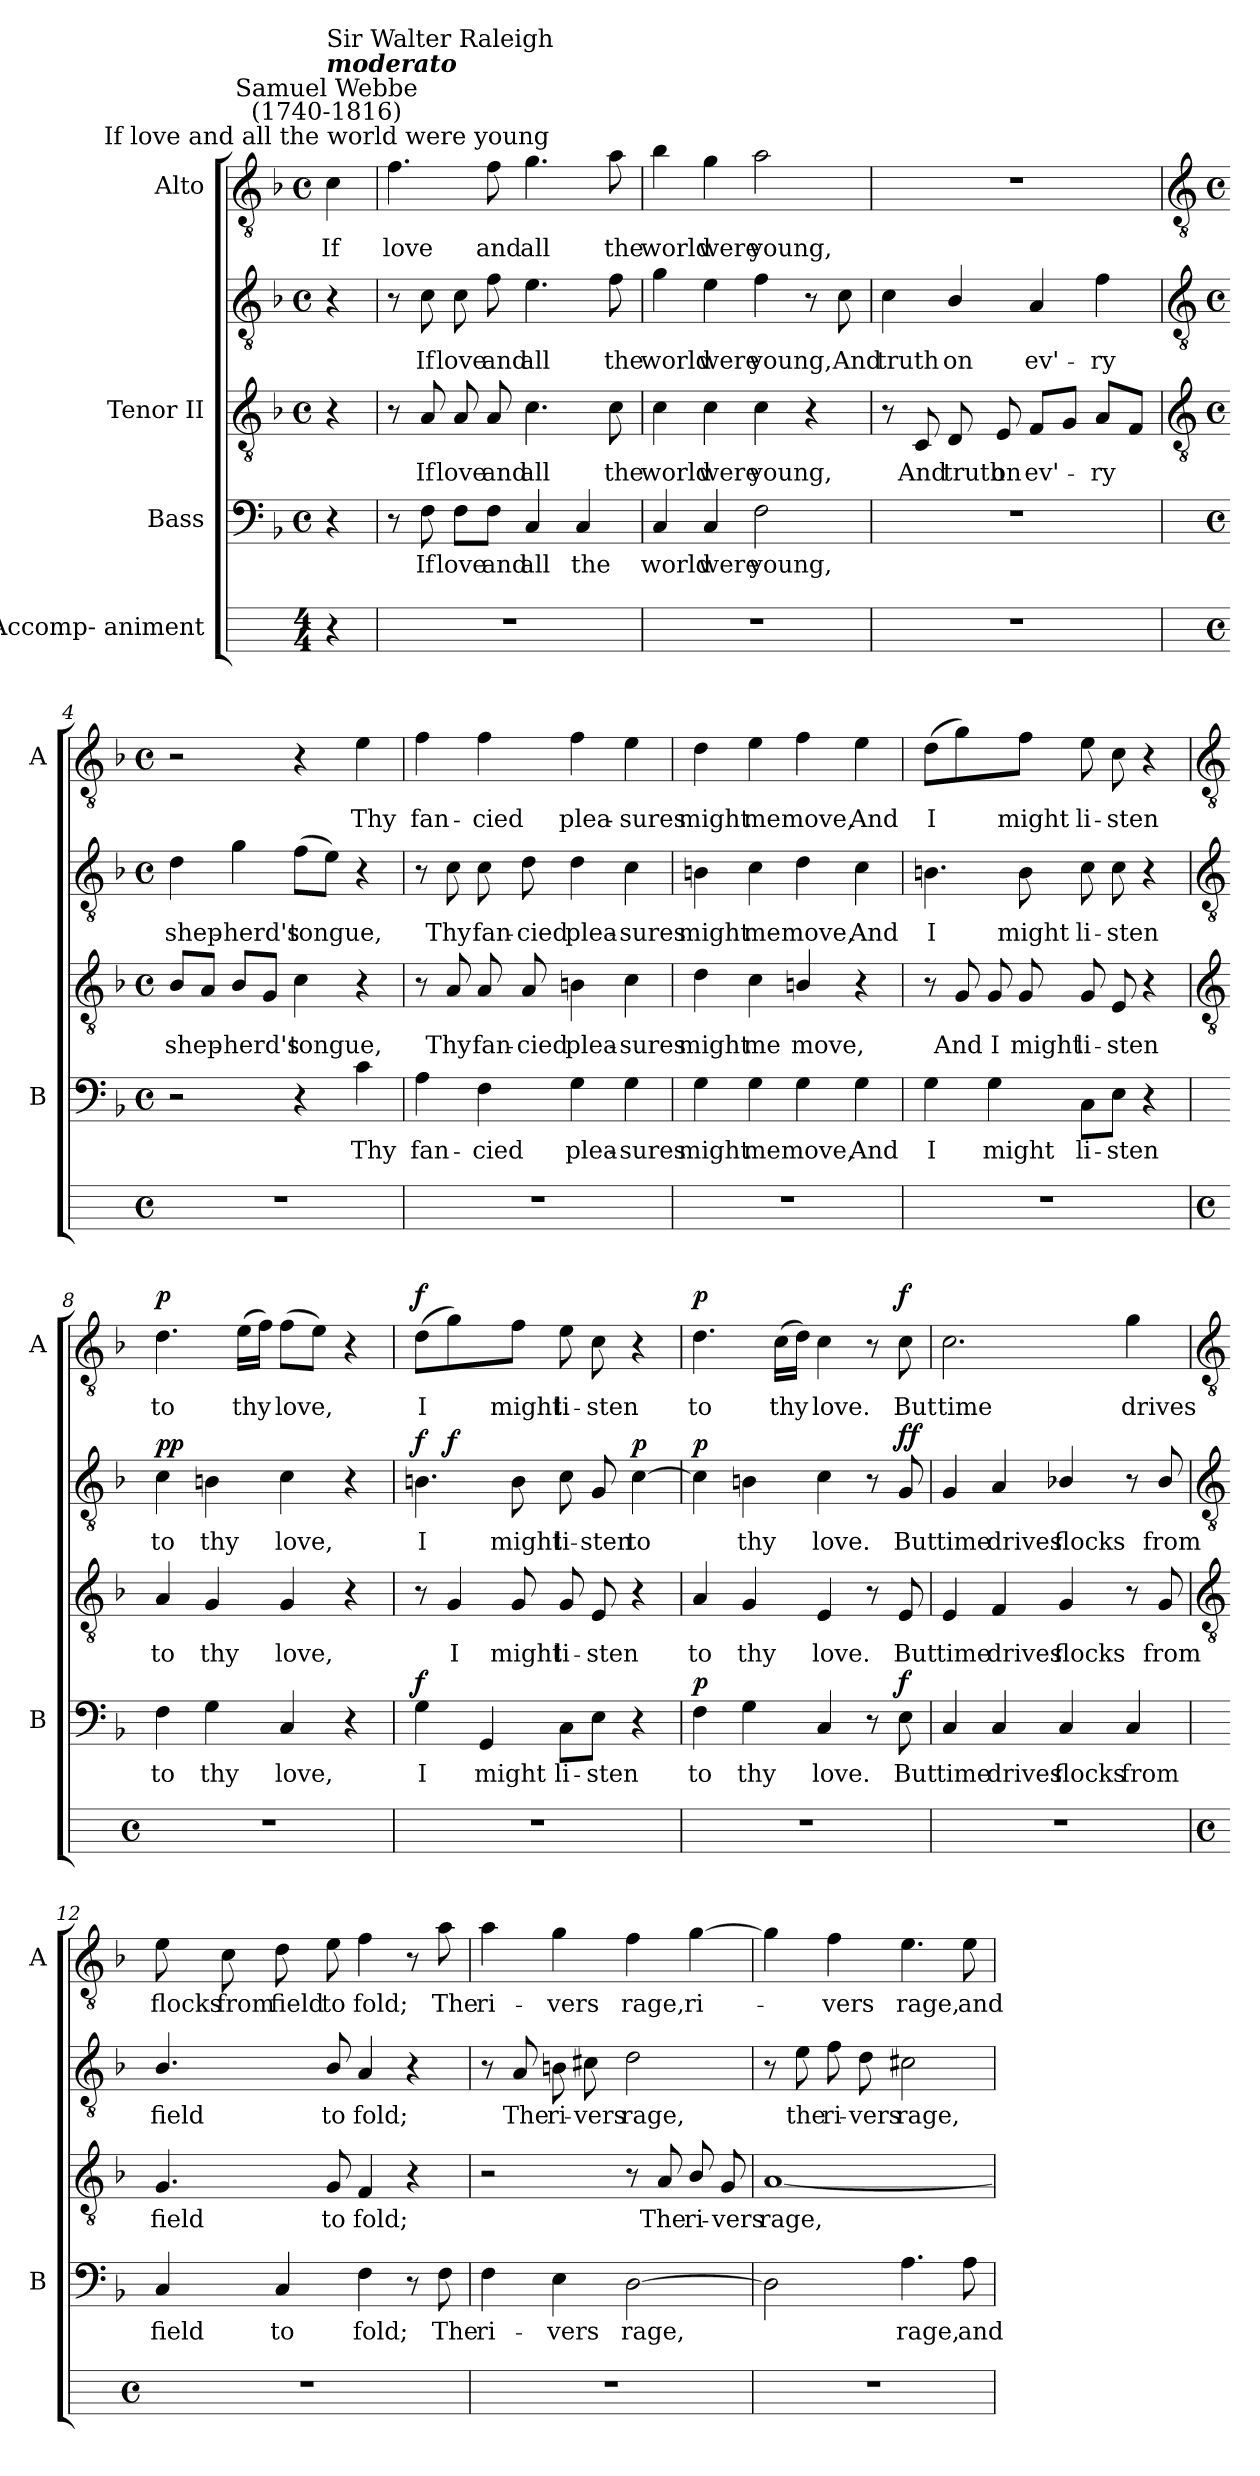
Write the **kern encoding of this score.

**kern	**kern	**text	**dynam	**kern	**text	**kern	**text	**dynam	**kern	**text	**dynam
*part4	*part3	*part3	*part3	*part2	*part2	*part2	*part2	*part2	*part1	*part1	*part1
*staff5	*staff4	*staff4	*staff4	*staff3	*staff3	*staff2	*staff2	*staff2/3	*staff1	*staff1	*staff1
*I"Accomp- animent	*I"Bass	*	*	*I"Tenor II	*	*	*	*	*I"Alto	*	*
*	*I'B	*	*	*	*	*	*	*	*I'A	*	*
*	*clefF4	*	*	*clefGv2	*	*clefGv2	*	*	*clefGv2	*	*
*	*k[b-]	*	*	*k[b-]	*	*k[b-]	*	*	*k[b-]	*	*
*	*F:	*	*	*F:	*	*F:	*	*	*F:	*	*
*M4/4	*M4/4	*	*	*M4/4	*	*M4/4	*	*	*M4/4	*	*
*	*met(c)	*	*	*met(c)	*	*met(c)	*	*	*met(c)	*	*
=	=	=	=	=	=	=	=	=	=	=	=
!	!	!	!	!	!	!	!	!	!LO:TX:a:cj:t=If love and all the world were young	!	!
!	!	!	!	!	!	!	!	!	!LO:TX:a:cj:t=Samuel Webbe\n(1740-1816)	!	!
!	!	!	!	!	!	!	!	!	!LO:TX:a:Bi:t=moderato	!	!
!	!	!	!	!	!	!	!	!	!LO:TX:a:t=Sir Walter Raleigh	!	!
!	!	!	!	!	!	!	!	!	!	!LO:LY:b	!
4r	4r	.	.	4r	.	4r	.	.	4c	If	.
=1	=1	=1	=1	=1	=1	=1	=1	=1	=1	=1	=1
!	!	!	!	!	!	!	!	!	!	!LO:LY:b	!
1r	8r	.	.	8r	.	8r	.	.	4.f	love	.
!	!	!LO:LY:b	!	!	!LO:LY:b	!	!LO:LY:b	!	!	!	!
.	8F	If	.	8A	If	8c	If	.	.	.	.
!	!	!LO:LY:b	!	!	!LO:LY:b	!	!LO:LY:b	!	!	!	!
.	8F\L	love	.	8A	love	8c	love	.	.	.	.
!	!	!LO:LY:b	!	!	!LO:LY:b	!	!LO:LY:b	!	!	!LO:LY:b	!
.	8F\J	and	.	8A	and	8f	and	.	8f	and	.
!	!	!LO:LY:b	!	!	!LO:LY:b	!	!LO:LY:b	!	!	!LO:LY:b	!
.	4C	all	.	4.c	all	4.e	all	.	4.g	all	.
!	!	!LO:LY:b	!	!	!	!	!	!	!	!	!
.	4C	the	.	.	.	.	.	.	.	.	.
!	!	!	!	!	!LO:LY:b	!	!LO:LY:b	!	!	!LO:LY:b	!
.	.	.	.	8c	the	8f	the	.	8a	the	.
=2	=2	=2	=2	=2	=2	=2	=2	=2	=2	=2	=2
!	!	!LO:LY:b	!	!	!LO:LY:b	!	!LO:LY:b	!	!	!LO:LY:b	!
1r	4C	world	.	4c	world	4g	world	.	4b-	world	.
!	!	!LO:LY:b	!	!	!LO:LY:b	!	!LO:LY:b	!	!	!LO:LY:b	!
.	4C	were	.	4c	were	4e	were	.	4g	were	.
!	!	!LO:LY:b	!	!	!LO:LY:b	!	!LO:LY:b	!	!	!LO:LY:b	!
.	2F	young,	.	4c	young,	4f	young,	.	2a	young,	.
.	.	.	.	4r	.	8r	.	.	.	.	.
!	!	!	!	!	!	!	!LO:LY:b	!	!	!	!
.	.	.	.	.	.	8c	And	.	.	.	.
=3	=3	=3	=3	=3	=3	=3	=3	=3	=3	=3	=3
!	!	!	!	!	!	!	!LO:LY:b	!	!	!	!
1r	1r	.	.	8r	.	4c	truth	.	1r	.	.
!	!	!	!	!	!LO:LY:b	!	!	!	!	!	!
.	.	.	.	8C	And	.	.	.	.	.	.
!	!	!	!	!	!LO:LY:b	!	!LO:LY:b	!	!	!	!
.	.	.	.	8D	truth	4B-/	on	.	.	.	.
!	!	!	!	!	!LO:LY:b	!	!	!	!	!	!
.	.	.	.	8E	on	.	.	.	.	.	.
!	!	!	!	!	!LO:LY:b	!	!LO:LY:b	!	!	!	!
.	.	.	.	8FL	ev'-	4A	ev'-	.	.	.	.
.	.	.	.	8GJ	.	.	.	.	.	.	.
!	!	!	!	!	!LO:LY:b	!	!LO:LY:b	!	!	!	!
.	.	.	.	8AL	ry	4f	-ry	.	.	.	.
.	.	.	.	8FJ	.	.	.	.	.	.	.
!!LO:LB:g=z
=4	=4	=4	=4	=4	=4	=4	=4	=4	=4	=4	=4
*	*	*	*	*clefGv2	*	*clefGv2	*	*	*clefGv2	*	*
*M4/4	*M4/4	*	*	*M4/4	*	*M4/4	*	*	*M4/4	*	*
*met(c)	*met(c)	*	*	*met(c)	*	*met(c)	*	*	*met(c)	*	*
!	!	!	!	!	!LO:LY:b	!	!LO:LY:b	!	!	!	!
1r	2r	.	.	8B-L	shep-	4d	shep-	.	2r	.	.
.	.	.	.	8AJ	.	.	.	.	.	.	.
!	!	!	!	!	!LO:LY:b	!	!LO:LY:b	!	!	!	!
.	.	.	.	8B-L	herd's	4g	-herd's	.	.	.	.
.	.	.	.	8GJ	.	.	.	.	.	.	.
!	!	!	!	!	!LO:LY:b	!	!LO:LY:b	!	!	!	!
.	4r	.	.	4c	tongue,	(>8fL	tongue,	.	4r	.	.
.	.	.	.	.	.	8eJ)	.	.	.	.	.
!	!	!LO:LY:b	!	!	!	!	!	!	!	!LO:LY:b	!
.	4c	Thy	.	4r	.	4r	.	.	4e	Thy	.
=5	=5	=5	=5	=5	=5	=5	=5	=5	=5	=5	=5
!	!	!LO:LY:b	!	!	!	!	!	!	!	!LO:LY:b	!
1r	4A	fan-	.	8r	.	8r	.	.	4f	fan-	.
!	!	!	!	!	!LO:LY:b	!	!LO:LY:b	!	!	!	!
.	.	.	.	8A	Thy	8c	Thy	.	.	.	.
!	!	!LO:LY:b	!	!	!LO:LY:b	!	!LO:LY:b	!	!	!LO:LY:b	!
.	4F	-cied	.	8A	fan-	8c	fan-	.	4f	-cied	.
!	!	!	!	!	!LO:LY:b	!	!LO:LY:b	!	!	!	!
.	.	.	.	8A	-cied	8d	-cied	.	.	.	.
!	!	!LO:LY:b	!	!	!LO:LY:b	!	!LO:LY:b	!	!	!LO:LY:b	!
.	4G	plea-	.	4Bn	plea-	4d	plea-	.	4f	plea-	.
!	!	!LO:LY:b	!	!	!LO:LY:b	!	!LO:LY:b	!	!	!LO:LY:b	!
.	4G	-sures	.	4c	-sures	4c	-sures	.	4e	-sures	.
=6	=6	=6	=6	=6	=6	=6	=6	=6	=6	=6	=6
!	!	!LO:LY:b	!	!	!LO:LY:b	!	!LO:LY:b	!	!	!LO:LY:b	!
1r	4G	might	.	4d	might	4Bn	might	.	4d	might	.
!	!	!LO:LY:b	!	!	!LO:LY:b	!	!LO:LY:b	!	!	!LO:LY:b	!
.	4G	me	.	4c	me	4c	me	.	4e	me	.
!	!	!LO:LY:b	!	!	!LO:LY:b	!	!LO:LY:b	!	!	!LO:LY:b	!
.	4G	move,	.	4Bn/	move,	4d	move,	.	4f	move,	.
!	!	!LO:LY:b	!	!	!	!	!LO:LY:b	!	!	!LO:LY:b	!
.	4G	And	.	4r	.	4c	And	.	4e	And	.
=7	=7	=7	=7	=7	=7	=7	=7	=7	=7	=7	=7
!	!	!LO:LY:b	!	!	!	!	!LO:LY:b	!	!	!LO:LY:b	!
1r	4G	I	.	8r	.	4.Bn	I	.	(>8dL	I	.
!	!	!	!	!	!LO:LY:b	!	!	!	!	!	!
.	.	.	.	8G	And	.	.	.	4g)	.	.
!	!	!LO:LY:b	!	!	!LO:LY:b	!	!	!	!	!	!
.	4G	might	.	8G	I	.	.	.	.	.	.
!	!	!	!	!	!LO:LY:b	!	!LO:LY:b	!	!	!LO:LY:b	!
.	.	.	.	8G	might	8B	might	.	8fJ	might	.
!	!	!LO:LY:b	!	!	!LO:LY:b	!	!LO:LY:b	!	!	!LO:LY:b	!
.	8C\L	li-	.	8G	li-	8c	li-	.	8e	li-	.
!	!	!LO:LY:b	!	!	!LO:LY:b	!	!LO:LY:b	!	!	!LO:LY:b	!
.	8E\J	-sten	.	8E	-sten	8c	-sten	.	8c	-sten	.
.	4r	.	.	4r	.	4r	.	.	4r	.	.
!!LO:LB:g=z
=8	=8	=8	=8	=8	=8	=8	=8	=8	=8	=8	=8
*	*	*	*	*clefGv2	*	*clefGv2	*	*	*clefGv2	*	*
*M4/4	*	*	*	*	*	*	*	*	*	*	*
*met(c)	*	*	*	*	*	*	*	*	*	*	*
!	!	!LO:LY:b	!	!	!LO:LY:b	!	!LO:LY:b	!LO:DY:b=2	!	!LO:LY:b	!
!	!	!	!	!	!	!	!	!LO:DY:n=1:b	!	!	!LO:DY:b
1r	4F	to	.	4A	to	4c	to	p p	4.d	to	p
!	!	!LO:LY:b	!	!	!LO:LY:b	!	!LO:LY:b	!	!	!	!
.	4G	thy	.	4G	thy	4Bn	thy	.	.	.	.
!	!	!	!	!	!	!	!	!	!	!LO:LY:b	!
.	.	.	.	.	.	.	.	.	(>16eLL	thy	.
.	.	.	.	.	.	.	.	.	16fJJ)	.	.
!	!	!LO:LY:b	!	!	!LO:LY:b	!	!LO:LY:b	!	!	!LO:LY:b	!
.	4C	love,	.	4G	love,	4c	love,	.	(>8fL	love,	.
.	.	.	.	.	.	.	.	.	8eJ)	.	.
.	4r	.	.	4r	.	4r	.	.	4r	.	.
=9	=9	=9	=9	=9	=9	=9	=9	=9	=9	=9	=9
!	!	!LO:LY:b	!LO:DY:b	!	!	!	!LO:LY:b	!LO:DY:b	!	!LO:LY:b	!LO:DY:b
1r	4G	I	f	8r	.	4.Bn	I	f	(>8dL	I	f
!	!	!	!	!	!LO:LY:b	!	!	!LO:DY:b=2	!	!	!
.	.	.	.	4G	I	.	.	f	4g)	.	.
!	!	!LO:LY:b	!	!	!	!	!	!	!	!	!
.	4GG	might	.	.	.	.	.	.	.	.	.
!	!	!	!	!	!LO:LY:b	!	!LO:LY:b	!	!	!LO:LY:b	!
.	.	.	.	8G	might	8B	might	.	8fJ	might	.
!	!	!LO:LY:b	!	!	!LO:LY:b	!	!LO:LY:b	!	!	!LO:LY:b	!
.	8C\L	li-	.	8G	li-	8c	li-	.	8e	li-	.
!	!	!LO:LY:b	!	!	!LO:LY:b	!	!LO:LY:b	!	!	!LO:LY:b	!
.	8E\J	-sten	.	8E	-sten	8G	-sten	.	8c	-sten	.
!	!	!	!	!	!	!	!LO:LY:b	!LO:DY:b	!	!	!
.	4r	.	.	4r	.	[4c	to	p	4r	.	.
=10	=10	=10	=10	=10	=10	=10	=10	=10	=10	=10	=10
!	!	!LO:LY:b	!LO:DY:b	!	!LO:LY:b	!	!	!LO:DY:b=2	!	!LO:LY:b	!LO:DY:b
1r	4F	to	p	4A	to	4c]	.	p	4.d	to	p
!	!	!LO:LY:b	!	!	!LO:LY:b	!	!LO:LY:b	!	!	!	!
.	4G	thy	.	4G	thy	4Bn	thy	.	.	.	.
!	!	!	!	!	!	!	!	!	!	!LO:LY:b	!
.	.	.	.	.	.	.	.	.	(>16cLL	thy	.
.	.	.	.	.	.	.	.	.	16dJJ)	.	.
!	!	!LO:LY:b	!	!	!LO:LY:b	!	!LO:LY:b	!	!	!LO:LY:b	!
.	4C	love.	.	4E	love.	4c	love.	.	4c	love.	.
.	8r	.	.	8r	.	8r	.	.	8r	.	.
!	!	!LO:LY:b	!LO:DY:b	!	!LO:LY:b	!	!LO:LY:b	!LO:DY:b=2	!	!LO:LY:b	!
!	!	!	!	!	!	!	!	!LO:DY:n=1:b	!	!	!LO:DY:b
.	8E	But	f	8E	But	8G	But	f f	8c	But	f
=11	=11	=11	=11	=11	=11	=11	=11	=11	=11	=11	=11
!	!	!LO:LY:b	!	!	!LO:LY:b	!	!LO:LY:b	!	!	!LO:LY:b	!
1r	4C	time	.	4E	time	4G	time	.	2.c	time	.
!	!	!LO:LY:b	!	!	!LO:LY:b	!	!LO:LY:b	!	!	!	!
.	4C	drives	.	4F	drives	4A	drives	.	.	.	.
!	!	!LO:LY:b	!	!	!LO:LY:b	!	!LO:LY:b	!	!	!	!
.	4C	flocks	.	4G	flocks	4B-X/	flocks	.	.	.	.
!	!	!LO:LY:b	!	!	!	!	!	!	!	!LO:LY:b	!
.	4C	from	.	8r	.	8r	.	.	4g	drives	.
!	!	!	!	!	!LO:LY:b	!	!LO:LY:b	!	!	!	!
.	.	.	.	8G	from	8B-/	from	.	.	.	.
!!LO:LB:g=z
=12	=12	=12	=12	=12	=12	=12	=12	=12	=12	=12	=12
*	*	*	*	*clefGv2	*	*clefGv2	*	*	*clefGv2	*	*
*M4/4	*	*	*	*	*	*	*	*	*	*	*
*met(c)	*	*	*	*	*	*	*	*	*	*	*
!	!	!LO:LY:b	!	!	!LO:LY:b	!	!LO:LY:b	!	!	!LO:LY:b	!
1r	4C	field	.	4.G	field	4.B-/	field	.	8e	flocks	.
!	!	!	!	!	!	!	!	!	!	!LO:LY:b	!
.	.	.	.	.	.	.	.	.	8c	from	.
!	!	!LO:LY:b	!	!	!	!	!	!	!	!LO:LY:b	!
.	4C	to	.	.	.	.	.	.	8d	field	.
!	!	!	!	!	!LO:LY:b	!	!LO:LY:b	!	!	!LO:LY:b	!
.	.	.	.	8G	to	8B-/	to	.	8e	to	.
!	!	!LO:LY:b	!	!	!LO:LY:b	!	!LO:LY:b	!	!	!LO:LY:b	!
.	4F	fold;	.	4F	fold;	4A	fold;	.	4f	fold;	.
.	8r	.	.	4r	.	4r	.	.	8r	.	.
!	!	!LO:LY:b	!	!	!	!	!	!	!	!LO:LY:b	!
.	8F	The	.	.	.	.	.	.	8a	The	.
=13	=13	=13	=13	=13	=13	=13	=13	=13	=13	=13	=13
!	!	!LO:LY:b	!	!	!	!	!	!	!	!LO:LY:b	!
1r	4F	ri-	.	2r	.	8r	.	.	4a	ri-	.
!	!	!	!	!	!	!	!LO:LY:b	!	!	!	!
.	.	.	.	.	.	8A	The	.	.	.	.
!	!	!LO:LY:b	!	!	!	!	!LO:LY:b	!	!	!LO:LY:b	!
.	4E	-vers	.	.	.	8Bn	ri-	.	4g	-vers	.
!	!	!	!	!	!	!	!LO:LY:b	!	!	!	!
.	.	.	.	.	.	8c#X	-vers	.	.	.	.
!	!	!LO:LY:b	!	!	!	!	!LO:LY:b	!	!	!LO:LY:b	!
.	[2D	rage,	.	8r	.	2d	rage,	.	4f	rage,	.
!	!	!	!	!	!LO:LY:b	!	!	!	!	!	!
.	.	.	.	8A	The	.	.	.	.	.	.
!	!	!	!	!	!LO:LY:b	!	!	!	!	!LO:LY:b	!
.	.	.	.	8B-/	ri-	.	.	.	[4g	ri-	.
!	!	!	!	!	!LO:LY:b	!	!	!	!	!	!
.	.	.	.	8G	-vers	.	.	.	.	.	.
=14	=14	=14	=14	=14	=14	=14	=14	=14	=14	=14	=14
!	!	!	!	!	!LO:LY:b	!	!	!	!	!	!
1r	2D]	.	.	[1A	rage,	8r	.	.	4g]	.	.
!	!	!	!	!	!	!	!LO:LY:b	!	!	!	!
.	.	.	.	.	.	8e	the	.	.	.	.
!	!	!	!	!	!	!	!LO:LY:b	!	!	!LO:LY:b	!
.	.	.	.	.	.	8f	ri-	.	4f	vers	.
!	!	!	!	!	!	!	!LO:LY:b	!	!	!	!
.	.	.	.	.	.	8d	-vers	.	.	.	.
!	!	!LO:LY:b	!	!	!	!	!LO:LY:b	!	!	!LO:LY:b	!
.	4.A	rage,	.	.	.	2c#X	rage,	.	4.e	rage,	.
!	!	!LO:LY:b	!	!	!	!	!	!	!	!LO:LY:b	!
.	8A	and	.	.	.	.	.	.	8e	and	.
=	=	=	=	=	=	=	=	=	=	=	=
*-	*-	*-	*-	*-	*-	*-	*-	*-	*-	*-	*-
